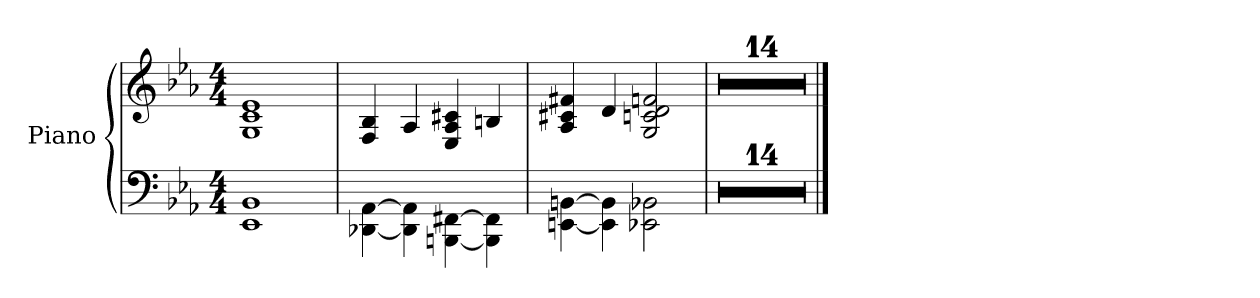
**kern	**kern
*part1	*part1
*staff2	*staff1
*I"Piano	*
*I'Pno.	*
*clefF4	*clefG2
*k[b-e-a-]	*k[b-e-a-]
*M4/4	*M4/4
=1	=1
1EE- 1BB-	1G 1c 1e-
=2	=2
[4DD-X\ [4AA-\	4F/ 4B-/
4DD-\] 4AA-\]	4A-/
[4BBBn\ [4FF#X\	4E-/ 4A-/ 4c#X/
4BBB\] 4FF#\]	4Bn/
=3	=3
[4EEn\ [4BBn\	4A-/ 4c#X/ 4f#X/
4EE\] 4BB\]	4d/
2EE-X\ 2BB-X\	2G/ 2cn/ 2d/ 2fn/
=4	=4
1r	1r
!!LO:LB:g=z
=5	=5
1r	1r
=6	=6
1r	1r
=7	=7
1r	1r
=8	=8
1r	1r
!!LO:LB:g=z
=9	=9
1r	1r
=10	=10
1r	1r
=11	=11
1r	1r
=12	=12
1r	1r
!!LO:LB:g=z
=13	=13
1r	1r
=14	=14
1r	1r
=15	=15
1r	1r
=16	=16
1r	1r
!!LO:LB:g=z
=17	=17
1r	1r
==	==
*-	*-
